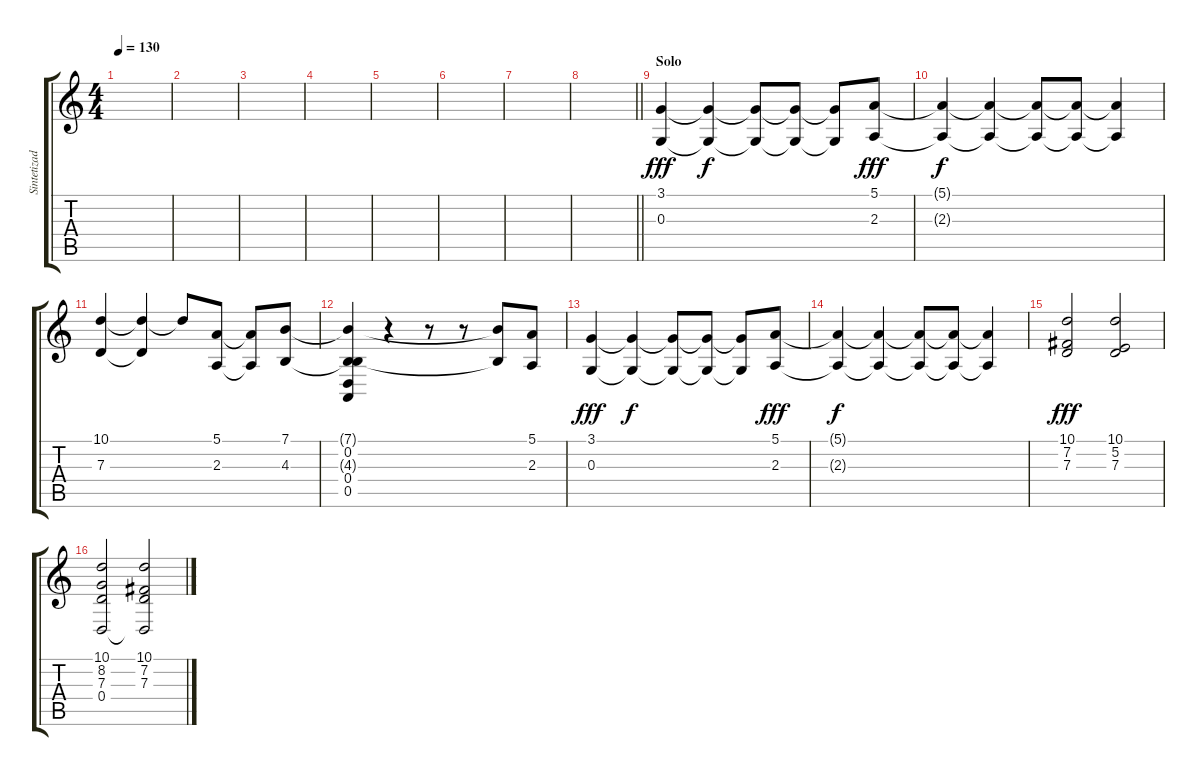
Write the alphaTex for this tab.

\track ("Sintetizador 1" "Sintetizad") {instrument churchorgan}
\staff {score tabs}
\tuning (E4 B3 G3 D3 A2 E2) {hide}
\ts (4 4)
\tempo 130
\clef g2
\ks c
|
|
|
|
|
|
|
\barLineRight lightlight
|
\section ("" "Solo")
(3.1 0.3).4{dy fff} (3.1{t} 0.3{t}).4{dy f} (3.1{t} 0.3{t}).8 (3.1{t} 0.3{t}).8 (3.1{t} 0.3{t}).8 (5.1 2.3).8{dy fff} |
(5.1{t} 2.3{t}).4{dy f} (5.1{t} 2.3{t}).4 (5.1{t} 2.3{t}).8 (5.1{t} 2.3{t}).8 (5.1{t} 2.3{t}).4 |
(10.1 7.3).4 (10.1{t} 7.3{t}).4 10.1{t}.8 (5.1 2.3).8 (5.1{t} 2.3{t}).8 (7.1 4.3).8 |
(7.1{t} 0.2 4.3{t} 0.4 0.5).4 r.4 r.8 r.8 (7.1{t} 4.3{t}).8 (5.1 2.3).8 |
(3.1 0.3).4{dy fff} (3.1{t} 0.3{t}).4{dy f} (3.1{t} 0.3{t}).8 (3.1{t} 0.3{t}).8 (3.1{t} 0.3{t}).8 (5.1 2.3).8{dy fff} |
(5.1{t} 2.3{t}).4{dy f} (5.1{t} 2.3{t}).4 (5.1{t} 2.3{t}).8 (5.1{t} 2.3{t}).8 (5.1{t} 2.3{t}).4 |
(10.1 7.2 7.3).2{dy fff} (10.1 5.2 7.3).2 |
(10.1 8.2 7.3 0.4).2 (10.1 7.2 7.3 0.4{t}).2
